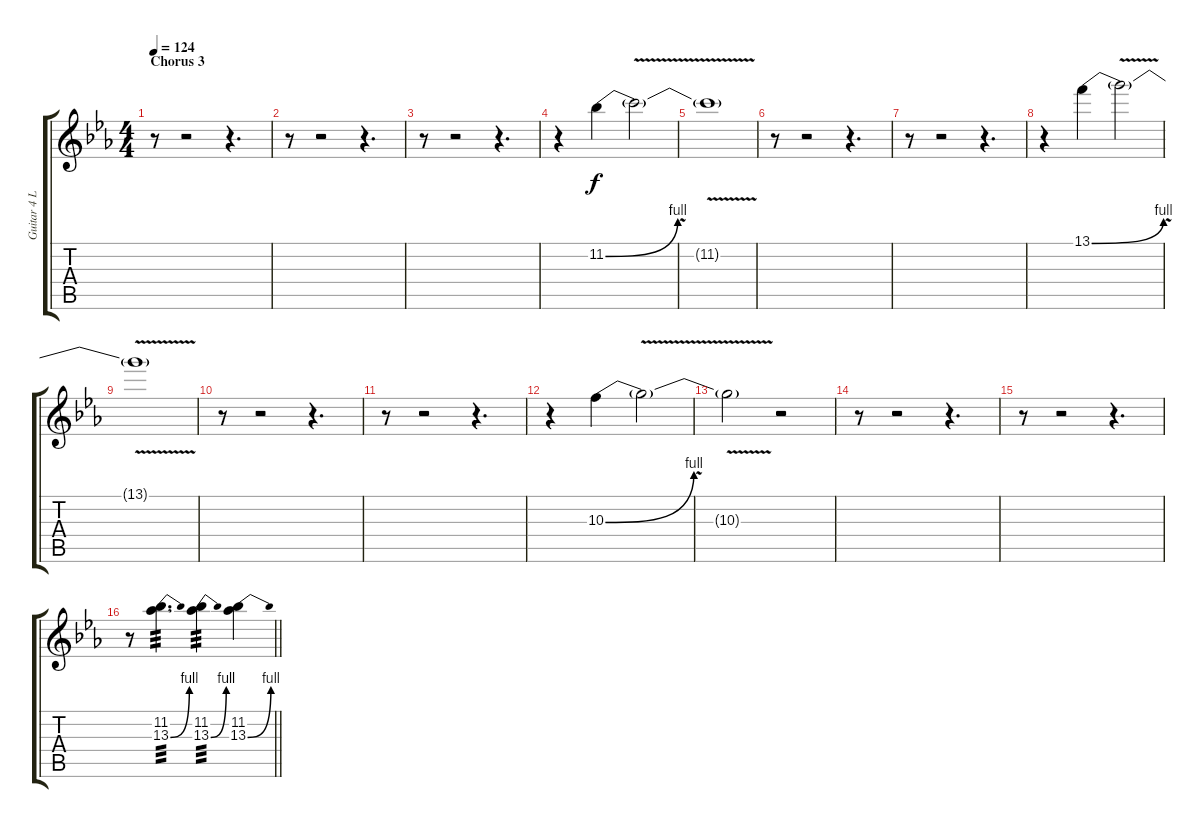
\track ("Guitar 4 Lead" "Guitar 4 L") {instrument distortionguitar}
\staff {score tabs}
\tuning (E4 B3 G3 D3 A2 E2) {hide}
\ts (4 4)
\section ("" "Chorus 3")
\tempo 124
\clef g2
\ks eb
r.8{dy f} r.2 r.4{d} |
r.8 r.2 r.4{d} |
r.8 r.2 r.4{d} |
r.4 11.2{be (bend 0 0 60 4)}.4 11.2{v t}.2 |
11.2{v t}.1 |
r.8 r.2 r.4{d} |
r.8 r.2 r.4{d} |
r.4 13.1{be (bend 0 0 60 4)}.4 13.1{v t}.2 |
13.1{v t}.1 |
r.8 r.2 r.4{d} |
r.8 r.2 r.4{d} |
r.4 10.3{be (bend 0 0 60 4)}.4 10.3{v t}.2 |
10.3{v t}.2 r.2 |
r.8 r.2 r.4{d} |
r.8 r.2 r.4{d} |
\barLineRight lightlight
r.8 (11.2 13.3{be (bend 0 0 60 4)}).4{d tp 3} (11.2 13.3{be (bend 0 0 60 4)}).4{tp 3} (11.2 13.3{be (bend 0 0 60 4)}).4
